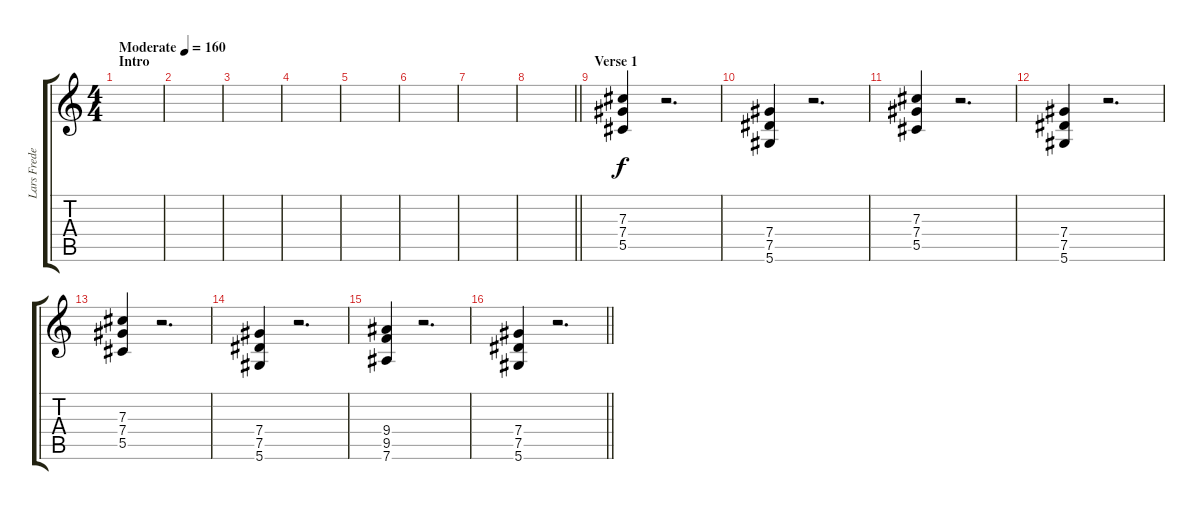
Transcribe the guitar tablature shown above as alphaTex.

\track ("Lars Frederikson" "Lars Frede") {instrument distortionguitar}
\staff {score tabs}
\tuning (Eb4 Bb3 Gb3 Db3 Ab2 Eb2) {hide}
\ts (4 4)
\section ("" "Intro")
\tempo (160 "Moderate")
\clef g2
\ks c
|
|
|
|
|
|
|
\barLineRight lightlight
|
\section ("" "Verse 1")
(7.3 7.4 5.5).4 r.2{d} |
(7.4 7.5 5.6).4 r.2{d} |
(7.3 7.4 5.5).4 r.2{d} |
(7.4 7.5 5.6).4 r.2{d} |
(7.3 7.4 5.5).4 r.2{d} |
(7.4 7.5 5.6).4 r.2{d} |
(9.4 9.5 7.6).4 r.2{d} |
\barLineRight lightlight
(7.4 7.5 5.6).4 r.2{d}
